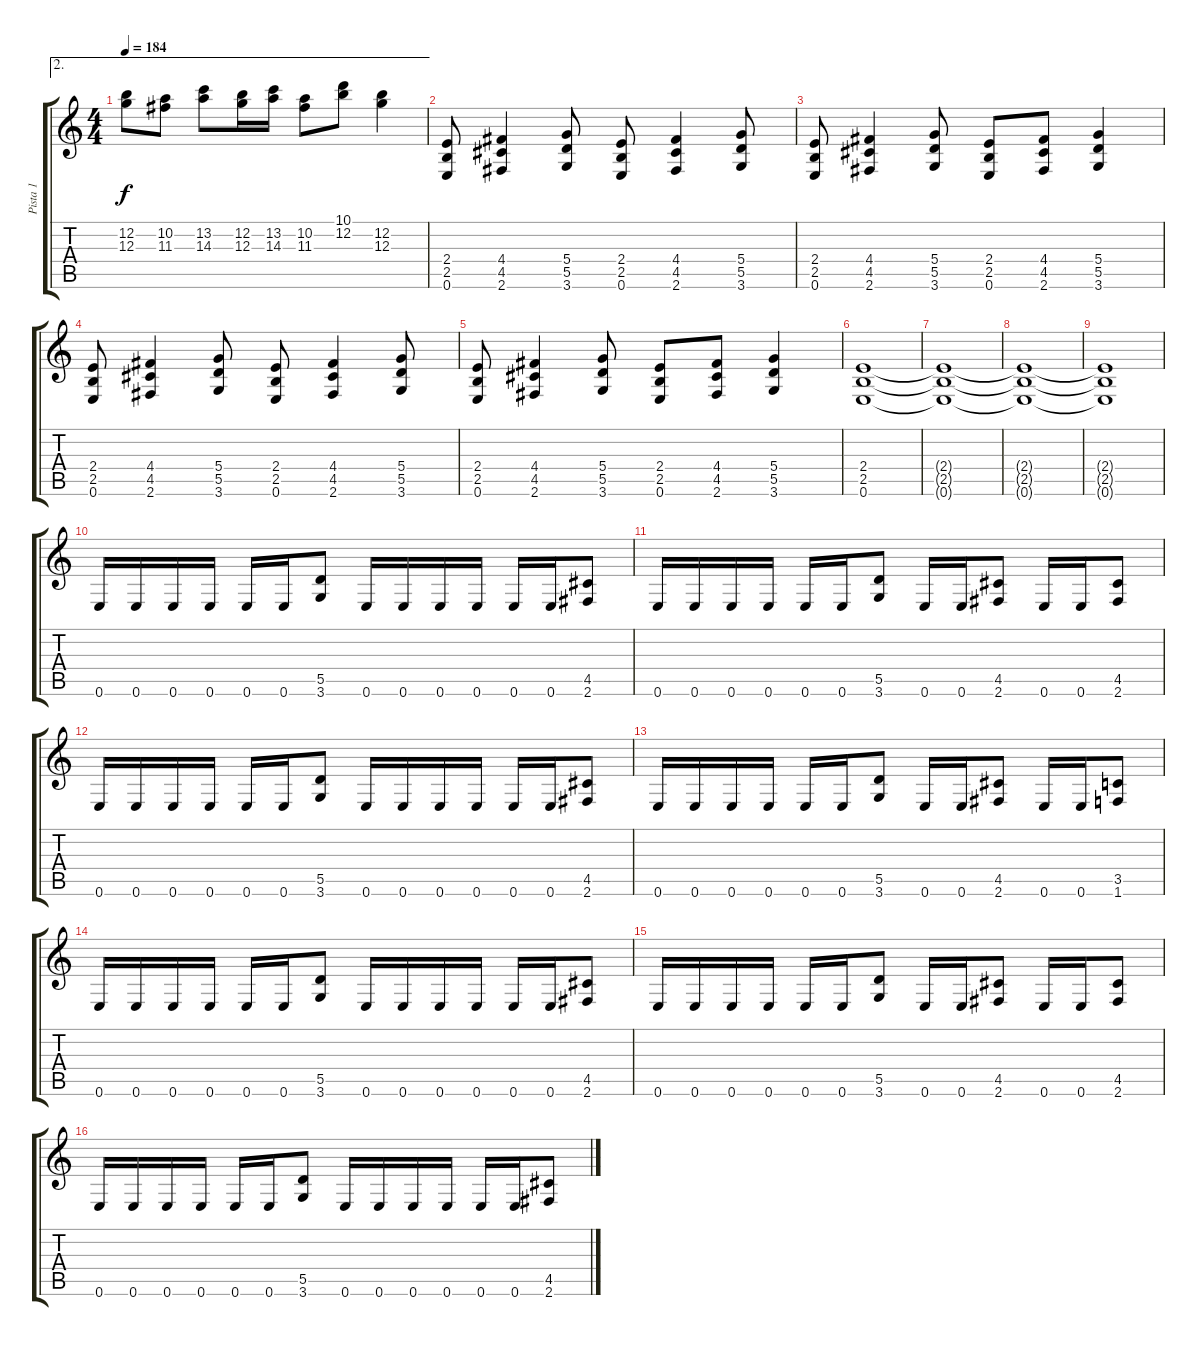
\track ("Pista 1" "Pista 1") {instrument overdrivenguitar}
\staff {score tabs}
\tuning (E4 B3 G3 D3 A2 E2) {hide}
\ae 2
\ts (4 4)
\tempo 184
\clef g2
\ks c
(12.2{t} 12.3{t}).8{dy f} (10.2 11.3).8 (13.2 14.3).8 (12.2 12.3).16 (13.2 14.3).16 (10.2 11.3).8 (10.1 12.2).8 (12.2 12.3).4 |
(2.4 2.5 0.6).8 (4.4 4.5 2.6).4 (5.4 5.5 3.6).8 (2.4 2.5 0.6).8 (4.4 4.5 2.6).4 (5.4 5.5 3.6).8 |
(2.4 2.5 0.6).8 (4.4 4.5 2.6).4 (5.4 5.5 3.6).8 (2.4 2.5 0.6).8 (4.4 4.5 2.6).8 (5.4 5.5 3.6).4 |
(2.4 2.5 0.6).8 (4.4 4.5 2.6).4 (5.4 5.5 3.6).8 (2.4 2.5 0.6).8 (4.4 4.5 2.6).4 (5.4 5.5 3.6).8 |
(2.4 2.5 0.6).8 (4.4 4.5 2.6).4 (5.4 5.5 3.6).8 (2.4 2.5 0.6).8 (4.4 4.5 2.6).8 (5.4 5.5 3.6).4 |
(2.4 2.5 0.6).1 |
(2.4{t} 2.5{t} 0.6{t}).1 |
(2.4{t} 2.5{t} 0.6{t}).1 |
(2.4{t} 2.5{t} 0.6{t}).1 |
0.6.16 0.6.16 0.6.16 0.6.16 0.6.16 0.6.16 (5.5 3.6).8 0.6.16 0.6.16 0.6.16 0.6.16 0.6.16 0.6.16 (4.5 2.6).8 |
0.6.16 0.6.16 0.6.16 0.6.16 0.6.16 0.6.16 (5.5 3.6).8 0.6.16 0.6.16 (4.5 2.6).8 0.6.16 0.6.16 (4.5 2.6).8 |
0.6.16 0.6.16 0.6.16 0.6.16 0.6.16 0.6.16 (5.5 3.6).8 0.6.16 0.6.16 0.6.16 0.6.16 0.6.16 0.6.16 (4.5 2.6).8 |
0.6.16 0.6.16 0.6.16 0.6.16 0.6.16 0.6.16 (5.5 3.6).8 0.6.16 0.6.16 (4.5 2.6).8 0.6.16 0.6.16 (3.5 1.6).8 |
0.6.16 0.6.16 0.6.16 0.6.16 0.6.16 0.6.16 (5.5 3.6).8 0.6.16 0.6.16 0.6.16 0.6.16 0.6.16 0.6.16 (4.5 2.6).8 |
0.6.16 0.6.16 0.6.16 0.6.16 0.6.16 0.6.16 (5.5 3.6).8 0.6.16 0.6.16 (4.5 2.6).8 0.6.16 0.6.16 (4.5 2.6).8 |
0.6.16 0.6.16 0.6.16 0.6.16 0.6.16 0.6.16 (5.5 3.6).8 0.6.16 0.6.16 0.6.16 0.6.16 0.6.16 0.6.16 (4.5 2.6).8
